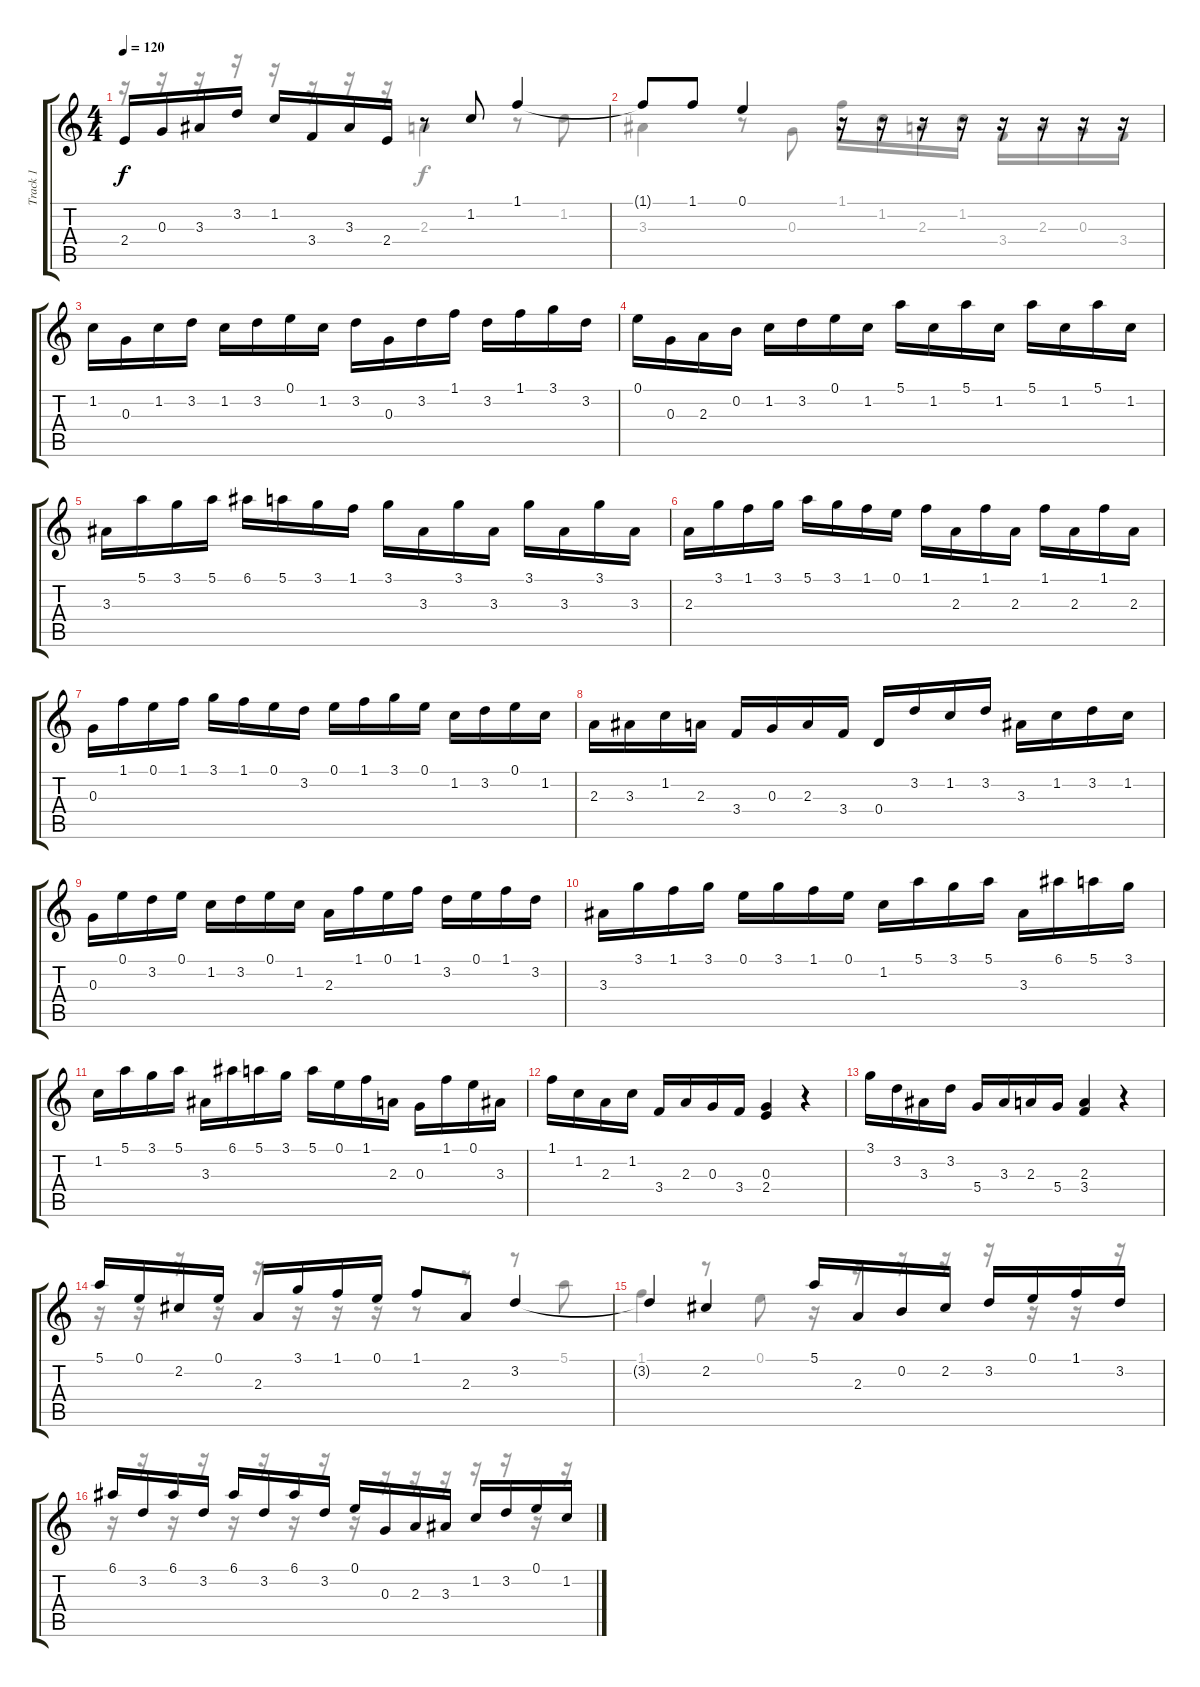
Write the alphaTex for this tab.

\track ("Track 1" "Track 1") {instrument acousticguitarsteel}
\staff {score tabs}
\tuning (E4 B3 G3 D3 A2 E2) {hide}
\voice
\ts (4 4)
\tempo 120
\clef g2
\ks c
2.4.16{dy f} 0.3.16 3.3.16 3.2.16 1.2.16 3.4.16 3.3.16 2.4.16 r.8 1.2.8 1.1.4 |
1.1{t}.8 1.1.8 0.1.4 r.16 r.16 r.16 r.16 r.16 r.16 r.16 r.16 |
1.2.16 0.3.16 1.2.16 3.2.16 1.2.16 3.2.16 0.1.16 1.2.16 3.2.16 0.3.16 3.2.16 1.1.16 3.2.16 1.1.16 3.1.16 3.2.16 |
0.1.16 0.3.16 2.3.16 0.2.16 1.2.16 3.2.16 0.1.16 1.2.16 5.1.16 1.2.16 5.1.16 1.2.16 5.1.16 1.2.16 5.1.16 1.2.16 |
3.3.16 5.1.16 3.1.16 5.1.16 6.1.16 5.1.16 3.1.16 1.1.16 3.1.16 3.3.16 3.1.16 3.3.16 3.1.16 3.3.16 3.1.16 3.3.16 |
2.3.16 3.1.16 1.1.16 3.1.16 5.1.16 3.1.16 1.1.16 0.1.16 1.1.16 2.3.16 1.1.16 2.3.16 1.1.16 2.3.16 1.1.16 2.3.16 |
0.3.16 1.1.16 0.1.16 1.1.16 3.1.16 1.1.16 0.1.16 3.2.16 0.1.16 1.1.16 3.1.16 0.1.16 1.2.16 3.2.16 0.1.16 1.2.16 |
2.3.16 3.3.16 1.2.16 2.3.16 3.4.16 0.3.16 2.3.16 3.4.16 0.4.16 3.2.16 1.2.16 3.2.16 3.3.16 1.2.16 3.2.16 1.2.16 |
0.3.16 0.1.16 3.2.16 0.1.16 1.2.16 3.2.16 0.1.16 1.2.16 2.3.16 1.1.16 0.1.16 1.1.16 3.2.16 0.1.16 1.1.16 3.2.16 |
3.3.16 3.1.16 1.1.16 3.1.16 0.1.16 3.1.16 1.1.16 0.1.16 1.2.16 5.1.16 3.1.16 5.1.16 3.3.16 6.1.16 5.1.16 3.1.16 |
1.2.16 5.1.16 3.1.16 5.1.16 3.3.16 6.1.16 5.1.16 3.1.16 5.1.16 0.1.16 1.1.16 2.3.16 0.3.16 1.1.16 0.1.16 3.3.16 |
1.1.16 1.2.16 2.3.16 1.2.16 3.4.16 2.3.16 0.3.16 3.4.16 (0.3 2.4).4 r.4 |
3.1.16 3.2.16 3.3.16 3.2.16 5.4.16 3.3.16 2.3.16 5.4.16 (2.3 3.4).4 r.4 |
5.1.16 0.1.16 2.2.16 0.1.16 2.3.16 3.1.16 1.1.16 0.1.16 1.1.8 2.3.8 3.2.4 |
3.2{t}.4 2.2.4 5.1.16 2.3.16 0.2.16 2.2.16 3.2.16 0.1.16 1.1.16 3.2.16 |
6.1.16 3.2.16 6.1.16 3.2.16 6.1.16 3.2.16 6.1.16 3.2.16 0.1.16 0.3.16 2.3.16 3.3.16 1.2.16 3.2.16 0.1.16 1.2.16
\voice
\clef g2
\ottava regular
\simile none
\ks c
r.16{dy f} r.16 r.16 r.16 r.16 r.16 r.16 r.16 2.3.4 r.8 1.2.8 |
3.3.4 r.8 0.3.8 1.1.16 1.2.16 2.3.16 1.2.16 3.4.16 2.3.16 0.3.16 3.4.16 |
|
|
|
|
|
|
|
|
|
|
|
r.16 r.16 r.16 r.16 r.16 r.16 r.16 r.16 r.8 r.8 r.8 5.1.8 |
1.1.4 r.8 0.1.8 r.16 r.16 r.16 r.16 r.16 r.16 r.16 r.16 |
r.16 r.16 r.16 r.16 r.16 r.16 r.16 r.16 r.16 r.16 r.16 r.16 r.16 r.16 r.16 r.16
